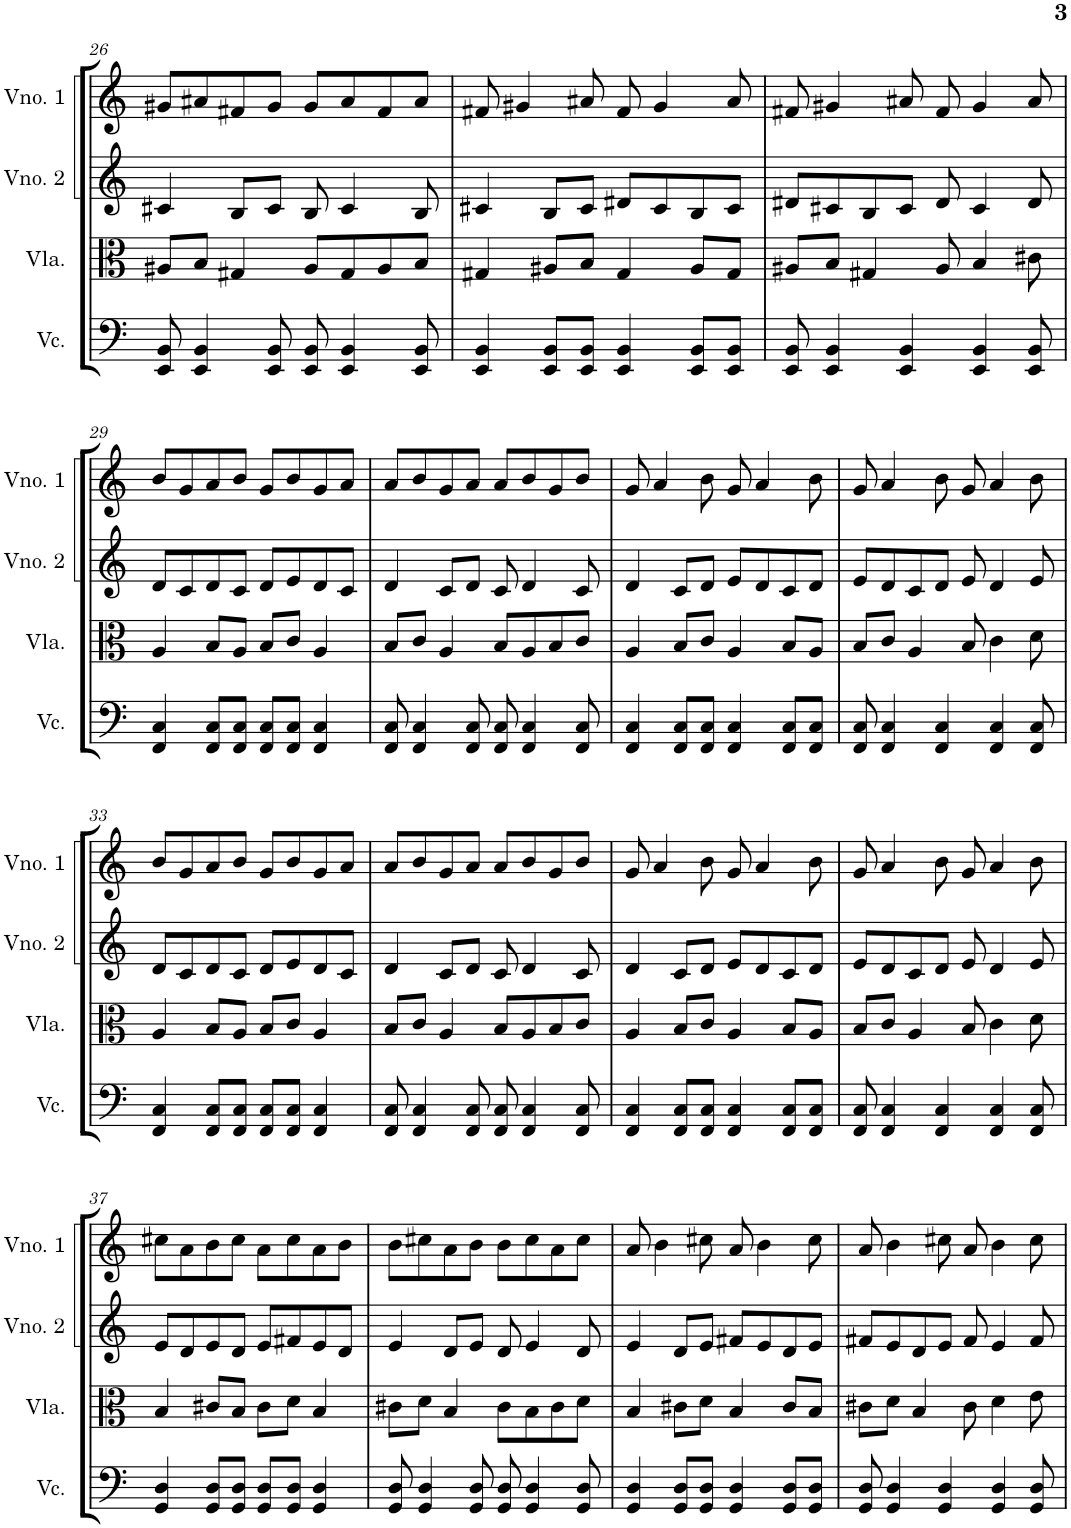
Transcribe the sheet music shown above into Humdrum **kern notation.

**kern	**kern	**kern	**kern
*part4	*part3	*part2	*part1
*staff4	*staff3	*staff2	*staff1
*I"Violoncelo	*I"Viola	*I"Violino 2	*I"Violino 1
*I'Vc.	*I'Vla.	*I'Vno. 2	*I'Vno. 1
!!LO:PB:g=z
*clefF4	*clefC3	*clefG2	*clefG2
*k[]	*k[]	*k[]	*k[]
*M4/4	*M4/4	*M4/4	*M4/4
=26	=26	=26	=26
8EE/ 8BB/	8A#X/L	4c#X/	8g#X/L
4EE/ 4BB/	8B/J	.	8a#X/
.	4G#X/	8B/L	8f#X/
8EE/ 8BB/	.	8c#/J	8g#/J
8EE/ 8BB/	8A#/L	8B/	8g#/L
4EE/ 4BB/	8G#/	4c#/	8a#/
.	8A#/	.	8f#/
8EE/ 8BB/	8B/J	8B/	8a#/J
=27	=27	=27	=27
4EE/ 4BB/	4G#X/	4c#X/	8f#X/
.	.	.	4g#X/
8EE/ 8BB/L	8A#X/L	8B/L	.
8EE/ 8BB/J	8B/J	8c#/J	8a#X/
4EE/ 4BB/	4G#/	8d#X/L	8f#/
.	.	8c#/	4g#/
8EE/ 8BB/L	8A#/L	8B/	.
8EE/ 8BB/J	8G#/J	8c#/J	8a#/
=28	=28	=28	=28
8EE/ 8BB/	8A#X/L	8d#X/L	8f#X/
4EE/ 4BB/	8B/J	8c#X/	4g#X/
.	4G#X/	8B/	.
4EE/ 4BB/	.	8c#/J	8a#X/
.	8A#/	8d#/	8f#/
4EE/ 4BB/	4B/	4c#/	4g#/
8EE/ 8BB/	8c#X\	8d#/	8a#/
!!LO:LB:g=z
=29	=29	=29	=29
4FF/ 4C/	4A/	8d/L	8b/L
.	.	8c/	8g/
8FF/ 8C/L	8B/L	8d/	8a/
8FF/ 8C/J	8A/J	8c/J	8b/J
8FF/ 8C/L	8B/L	8d/L	8g/L
8FF/ 8C/J	8c/J	8e/	8b/
4FF/ 4C/	4A/	8d/	8g/
.	.	8c/J	8a/J
=30	=30	=30	=30
8FF/ 8C/	8B/L	4d/	8a/L
4FF/ 4C/	8c/J	.	8b/
.	4A/	8c/L	8g/
8FF/ 8C/	.	8d/J	8a/J
8FF/ 8C/	8B/L	8c/	8a/L
4FF/ 4C/	8A/	4d/	8b/
.	8B/	.	8g/
8FF/ 8C/	8c/J	8c/	8b/J
=31	=31	=31	=31
4FF/ 4C/	4A/	4d/	8g/
.	.	.	4a/
8FF/ 8C/L	8B/L	8c/L	.
8FF/ 8C/J	8c/J	8d/J	8b\
4FF/ 4C/	4A/	8e/L	8g/
.	.	8d/	4a/
8FF/ 8C/L	8B/L	8c/	.
8FF/ 8C/J	8A/J	8d/J	8b\
=32	=32	=32	=32
8FF/ 8C/	8B/L	8e/L	8g/
4FF/ 4C/	8c/J	8d/	4a/
.	4A/	8c/	.
4FF/ 4C/	.	8d/J	8b\
.	8B/	8e/	8g/
4FF/ 4C/	4c\	4d/	4a/
8FF/ 8C/	8d\	8e/	8b\
!!LO:LB:g=z
=33	=33	=33	=33
4FF/ 4C/	4A/	8d/L	8b/L
.	.	8c/	8g/
8FF/ 8C/L	8B/L	8d/	8a/
8FF/ 8C/J	8A/J	8c/J	8b/J
8FF/ 8C/L	8B/L	8d/L	8g/L
8FF/ 8C/J	8c/J	8e/	8b/
4FF/ 4C/	4A/	8d/	8g/
.	.	8c/J	8a/J
=34	=34	=34	=34
8FF/ 8C/	8B/L	4d/	8a/L
4FF/ 4C/	8c/J	.	8b/
.	4A/	8c/L	8g/
8FF/ 8C/	.	8d/J	8a/J
8FF/ 8C/	8B/L	8c/	8a/L
4FF/ 4C/	8A/	4d/	8b/
.	8B/	.	8g/
8FF/ 8C/	8c/J	8c/	8b/J
=35	=35	=35	=35
4FF/ 4C/	4A/	4d/	8g/
.	.	.	4a/
8FF/ 8C/L	8B/L	8c/L	.
8FF/ 8C/J	8c/J	8d/J	8b\
4FF/ 4C/	4A/	8e/L	8g/
.	.	8d/	4a/
8FF/ 8C/L	8B/L	8c/	.
8FF/ 8C/J	8A/J	8d/J	8b\
=36	=36	=36	=36
8FF/ 8C/	8B/L	8e/L	8g/
4FF/ 4C/	8c/J	8d/	4a/
.	4A/	8c/	.
4FF/ 4C/	.	8d/J	8b\
.	8B/	8e/	8g/
4FF/ 4C/	4c\	4d/	4a/
8FF/ 8C/	8d\	8e/	8b\
!!LO:LB:g=z
=37	=37	=37	=37
4GG/ 4D/	4B/	8e/L	8cc#X\L
.	.	8d/	8a\
8GG/ 8D/L	8c#X/L	8e/	8b\
8GG/ 8D/J	8B/J	8d/J	8cc#\J
8GG/ 8D/L	8c#\L	8e/L	8a\L
8GG/ 8D/J	8d\J	8f#X/	8cc#\
4GG/ 4D/	4B/	8e/	8a\
.	.	8d/J	8b\J
=38	=38	=38	=38
8GG/ 8D/	8c#X\L	4e/	8b\L
4GG/ 4D/	8d\J	.	8cc#X\
.	4B/	8d/L	8a\
8GG/ 8D/	.	8e/J	8b\J
8GG/ 8D/	8c#\L	8d/	8b\L
4GG/ 4D/	8B\	4e/	8cc#\
.	8c#\	.	8a\
8GG/ 8D/	8d\J	8d/	8cc#\J
=39	=39	=39	=39
4GG/ 4D/	4B/	4e/	8a/
.	.	.	4b\
8GG/ 8D/L	8c#X\L	8d/L	.
8GG/ 8D/J	8d\J	8e/J	8cc#X\
4GG/ 4D/	4B/	8f#X/L	8a/
.	.	8e/	4b\
8GG/ 8D/L	8c#/L	8d/	.
8GG/ 8D/J	8B/J	8e/J	8cc#\
=40	=40	=40	=40
8GG/ 8D/	8c#X\L	8f#X/L	8a/
4GG/ 4D/	8d\J	8e/	4b\
.	4B/	8d/	.
4GG/ 4D/	.	8e/J	8cc#X\
.	8c#\	8f#/	8a/
4GG/ 4D/	4d\	4e/	4b\
8GG/ 8D/	8e\	8f#/	8cc#\
=	=	=	=
*-	*-	*-	*-
